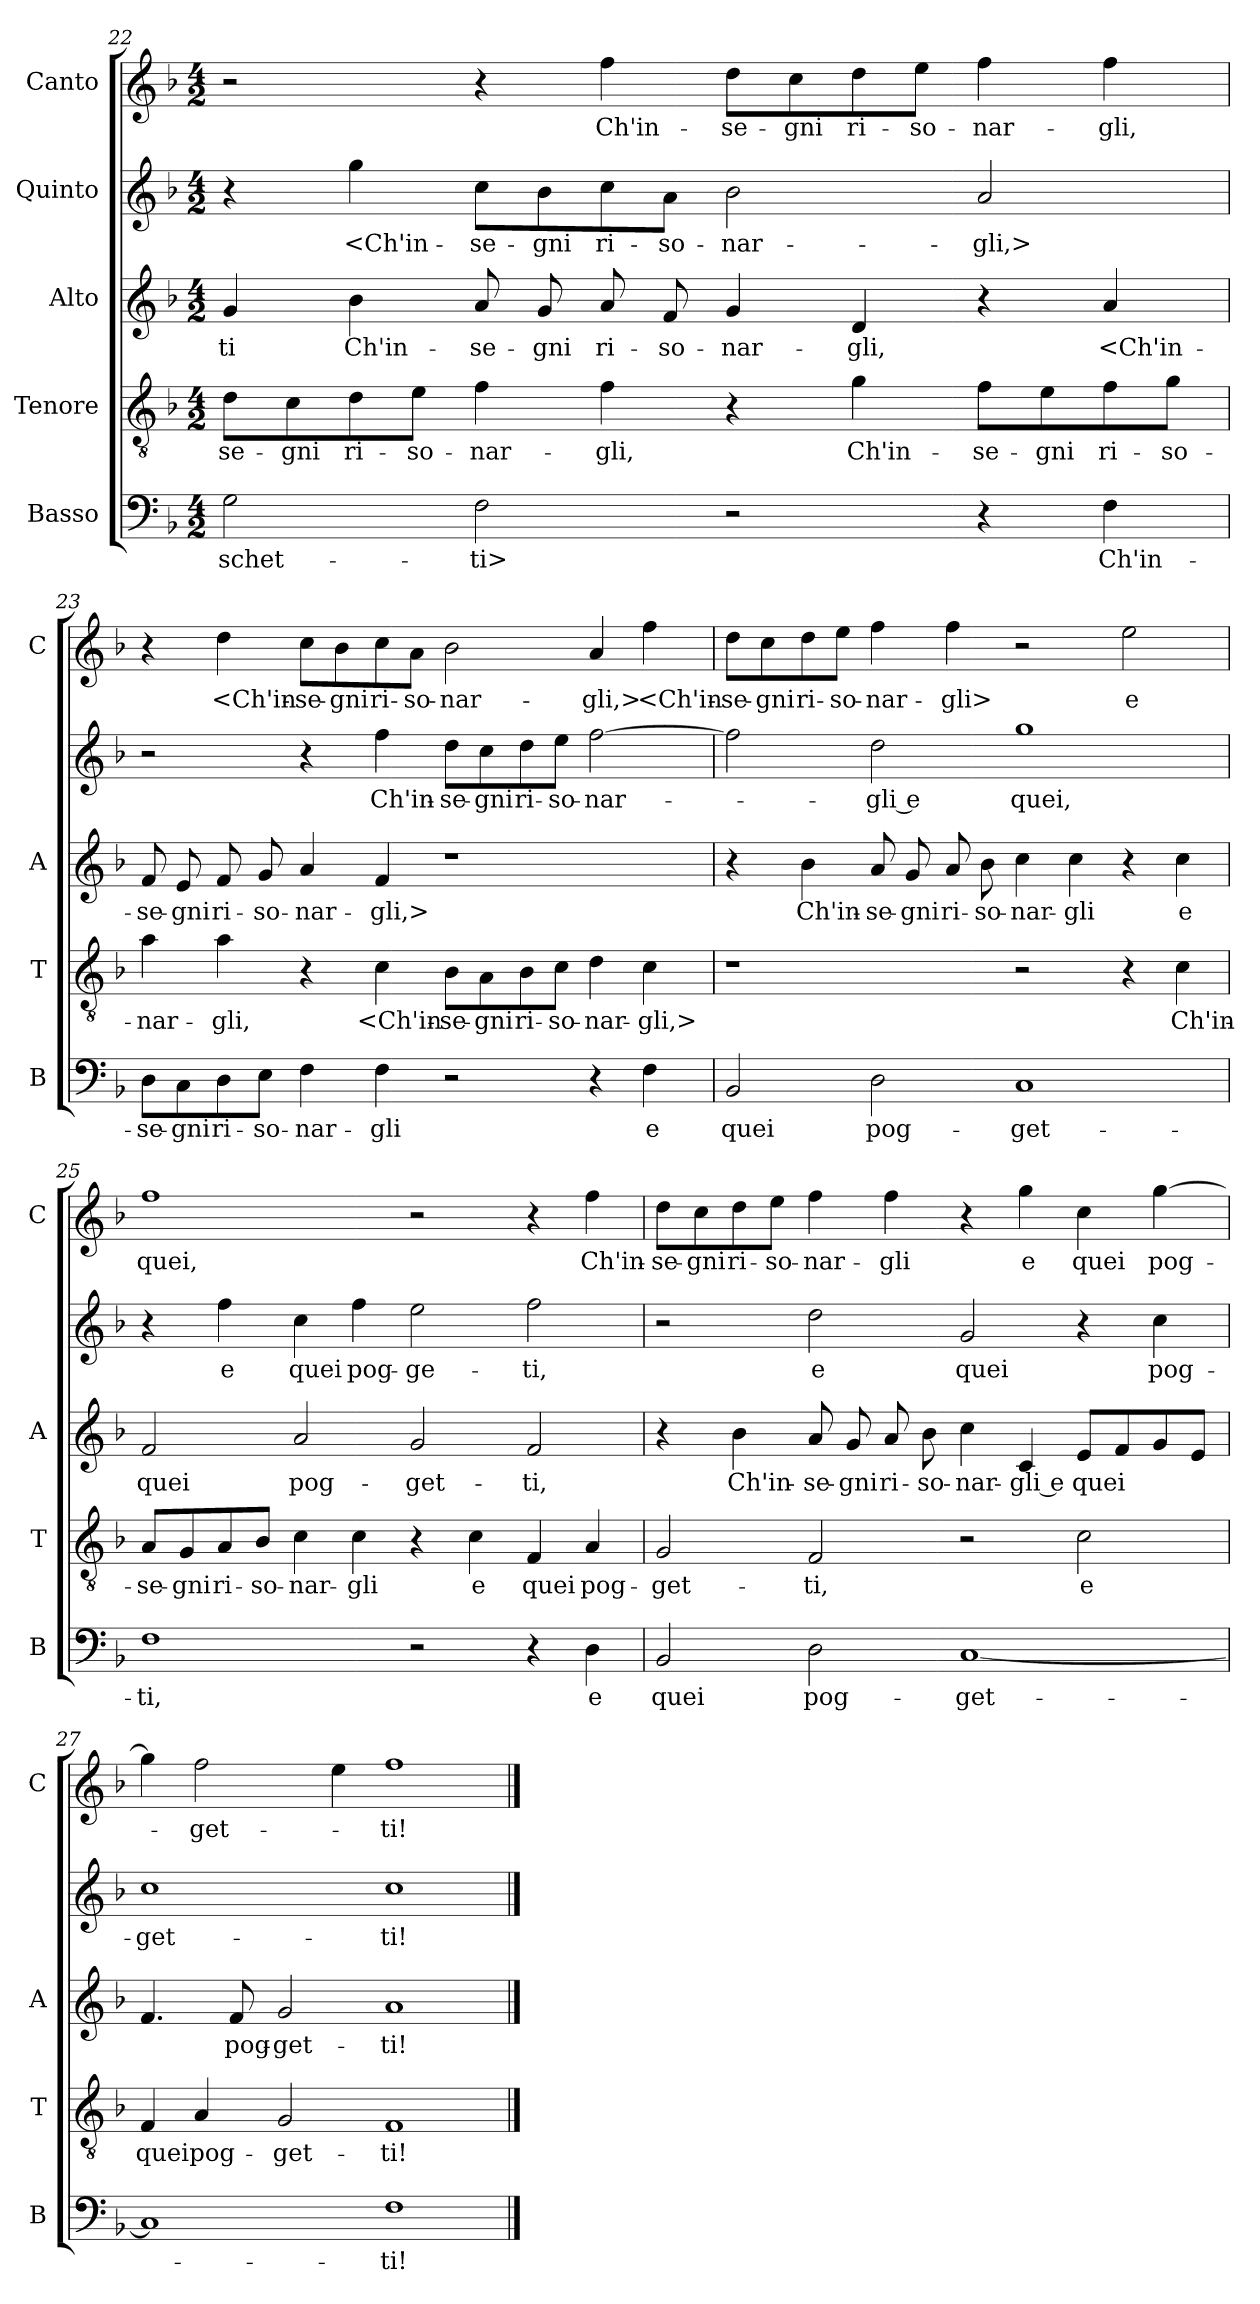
**kern	**text	**kern	**text	**kern	**text	**kern	**text	**kern	**text
*part5	*part5	*part4	*part4	*part3	*part3	*part2	*part2	*part1	*part1
*staff5	*staff5	*staff4	*staff4	*staff3	*staff3	*staff2	*staff2	*staff1	*staff1
*I"Basso	*	*I"Tenore	*	*I"Alto	*	*I"Quinto	*	*I"Canto	*
*I'B	*	*I'T	*	*I'A	*	*	*	*I'C	*
*clefF4	*	*clefGv2	*	*clefG2	*	*clefG2	*	*clefG2	*
*k[b-]	*	*k[b-]	*	*k[b-]	*	*k[b-]	*	*k[b-]	*
*F:	*	*F:	*	*F:	*	*F:	*	*F:	*
*M4/2	*	*M4/2	*	*M4/2	*	*M4/2	*	*M4/2	*
=22	=22	=22	=22	=22	=22	=22	=22	=22	=22
2G	-schet-	8d\L	-se-	4g	-ti	4r	.	2r	.
.	.	8c\	-gni	.	.	.	.	.	.
.	.	8d\	ri-	4b-	Ch'in-	4gg	<Ch'in-	.	.
.	.	8e\J	-so-	.	.	.	.	.	.
2F	-ti>	4f	-nar-	8a	-se-	8cc\L	-se-	4r	.
.	.	.	.	8g	-gni	8b-\	-gni	.	.
.	.	4f	-gli,	8a	ri-	8cc\	ri-	4ff	Ch'in-
.	.	.	.	8f	-so-	8a\J	-so-	.	.
2r	.	4r	.	4g	-nar-	2b-	-nar-	8dd\L	-se-
.	.	.	.	.	.	.	.	8cc\	-gni
.	.	4g	Ch'in-	4d	-gli,	.	.	8dd\	ri-
.	.	.	.	.	.	.	.	8ee\J	-so-
4r	.	8f\L	-se-	4r	.	2a	-gli,>	4ff	-nar-
.	.	8e\	-gni	.	.	.	.	.	.
4F	Ch'in-	8f\	ri-	4a	<Ch'in-	.	.	4ff	-gli,
.	.	8g\J	-so-	.	.	.	.	.	.
=23	=23	=23	=23	=23	=23	=23	=23	=23	=23
8D\L	-se-	4a	-nar-	8f	-se-	2r	.	4r	.
8C\	-gni	.	.	8e	-gni	.	.	.	.
8D\	ri-	4a	-gli,	8f	ri-	.	.	4dd	<Ch'in-
8E\J	-so-	.	.	8g	-so-	.	.	.	.
4F	-nar-	4r	.	4a	-nar-	4r	.	8cc\L	-se-
.	.	.	.	.	.	.	.	8b-\	-gni
4F	-gli	4c	<Ch'in-	4f	-gli,>	4ff	Ch'in-	8cc\	ri-
.	.	.	.	.	.	.	.	8a\J	-so-
2r	.	8B-\L	-se-	1r	.	8dd\L	-se-	2b-	-nar-
.	.	8A\	-gni	.	.	8cc\	-gni	.	.
.	.	8B-\	ri-	.	.	8dd\	ri-	.	.
.	.	8c\J	-so-	.	.	8ee\J	-so-	.	.
4r	.	4d	-nar-	.	.	[2ff	-nar-	4a	-gli,>
4F	e	4c	-gli,>	.	.	.	.	4ff	<Ch'in-
=24	=24	=24	=24	=24	=24	=24	=24	=24	=24
2BB-	quei	1r	.	4r	.	2ff]	.	8dd\L	-se-
.	.	.	.	.	.	.	.	8cc\	-gni
.	.	.	.	4b-	Ch'in-	.	.	8dd\	ri-
.	.	.	.	.	.	.	.	8ee\J	-so-
2D	pog-	.	.	8a	-se-	2dd	-gli e	4ff	-nar-
.	.	.	.	8g	-gni	.	.	.	.
.	.	.	.	8a	ri-	.	.	4ff	-gli>
.	.	.	.	8b-	-so-	.	.	.	.
1C	-get-	2r	.	4cc	-nar-	1gg	quei,	2r	.
.	.	.	.	4cc	-gli	.	.	.	.
.	.	4r	.	4r	.	.	.	2ee	e
.	.	4c	Ch'in-	4cc	e	.	.	.	.
=25	=25	=25	=25	=25	=25	=25	=25	=25	=25
1F	-ti,	8A/L	-se-	2f	quei	4r	.	1ff	quei,
.	.	8G/	-gni	.	.	.	.	.	.
.	.	8A/	ri-	.	.	4ff	e	.	.
.	.	8B-/J	-so-	.	.	.	.	.	.
.	.	4c	-nar-	2a	pog-	4cc	quei	.	.
.	.	4c	-gli	.	.	4ff	pog-	.	.
2r	.	4r	.	2g	-get-	2ee	-ge-	2r	.
.	.	4c	e	.	.	.	.	.	.
4r	.	4F	quei	2f	-ti,	2ff	-ti,	4r	.
4D	e	4A	pog-	.	.	.	.	4ff	Ch'in-
=26	=26	=26	=26	=26	=26	=26	=26	=26	=26
2BB-	quei	2G	-get-	4r	.	2r	.	8dd\L	-se-
.	.	.	.	.	.	.	.	8cc\	-gni
.	.	.	.	4b-	Ch'in-	.	.	8dd\	ri-
.	.	.	.	.	.	.	.	8ee\J	-so-
2D	pog-	2F	-ti,	8a	-se-	2dd	e	4ff	-nar-
.	.	.	.	8g	-gni	.	.	.	.
.	.	.	.	8a	ri-	.	.	4ff	-gli
.	.	.	.	8b-	-so-	.	.	.	.
[1C	-get-	2r	.	4cc	-nar-	2g	quei	4r	.
.	.	.	.	4c	-gli e	.	.	4gg	e
.	.	2c	e	8eL	quei	4r	.	4cc	quei
.	.	.	.	8f	.	.	.	.	.
.	.	.	.	8g	.	4cc	pog-	[4gg	pog-
.	.	.	.	8eJ	.	.	.	.	.
=27	=27	=27	=27	=27	=27	=27	=27	=27	=27
1C]	.	4F	quei	4.f	.	1cc	-get-	4gg]	.
.	.	4A	pog-	.	.	.	.	2ff	-get-
.	.	.	.	8f	pog-	.	.	.	.
.	.	2G	-get-	2g	-get-	.	.	.	.
.	.	.	.	.	.	.	.	4ee	.
1F	-ti!	1F	-ti!	1a	-ti!	1cc	-ti!	1ff	-ti!
==	==	==	==	==	==	==	==	==	==
*-	*-	*-	*-	*-	*-	*-	*-	*-	*-
